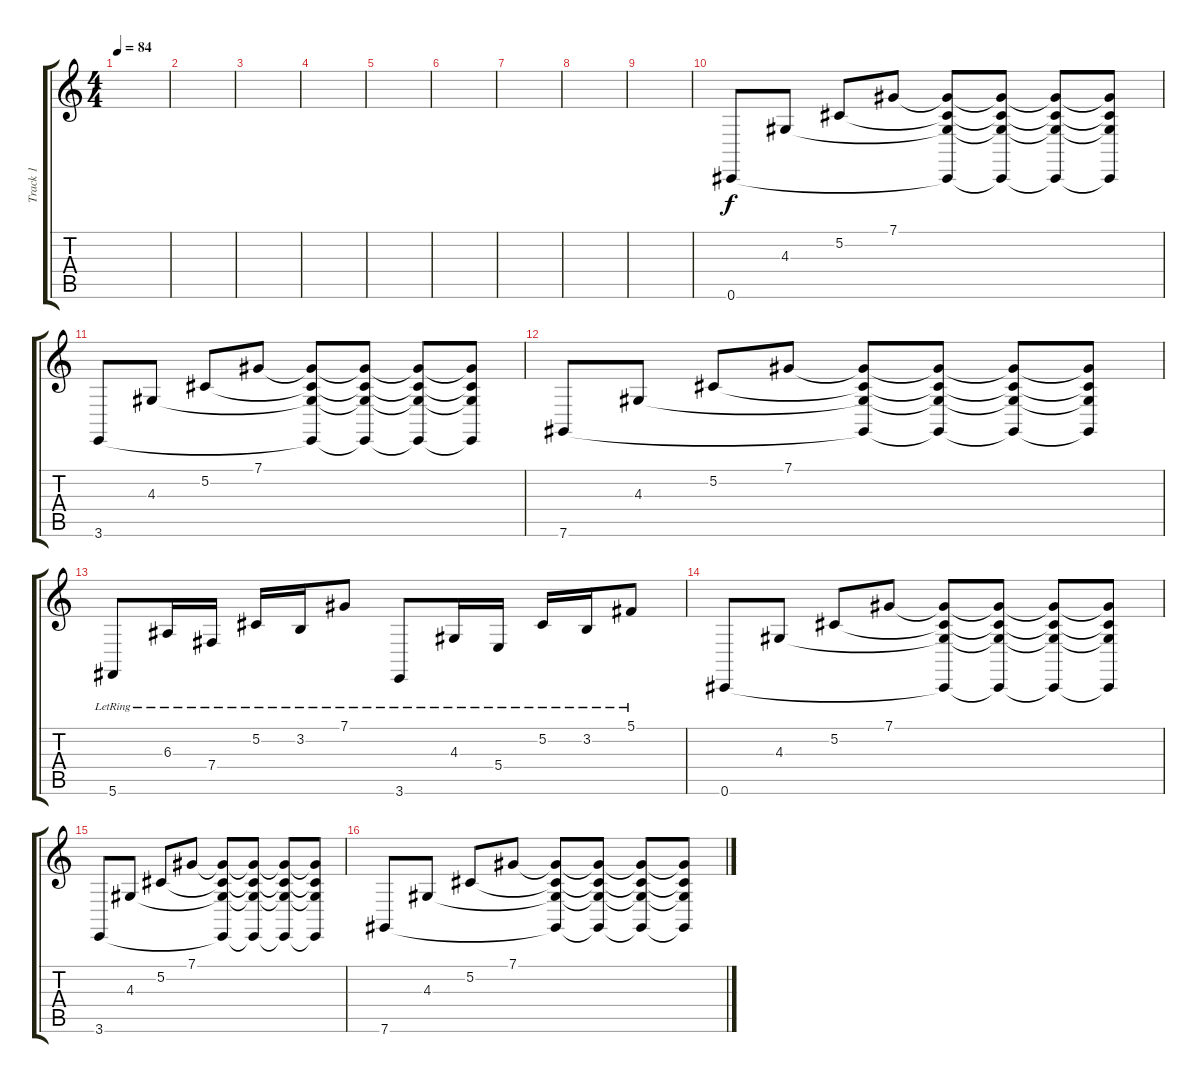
\track ("Track 1" "Track 1") {instrument brightacousticpiano}
\staff {score tabs}
\tuning (Db4 Ab3 E3 B2 Gb2 Db2) {hide}
\ts (4 4)
\tempo 84
\clef g2
\ks c
|
|
|
|
|
|
|
|
|
0.6.8 4.3.8 5.2.8 7.1.8 (7.1{t} 5.2{t} 4.3{t} 0.6{t}).8 (7.1{t} 5.2{t} 4.3{t} 0.6{t}).8 (7.1{t} 5.2{t} 4.3{t} 0.6{t}).8 (7.1{t} 5.2{t} 4.3{t} 0.6{t}).8 |
3.6.8 4.3.8 5.2.8 7.1.8 (7.1{t} 5.2{t} 4.3{t} 3.6{t}).8 (7.1{t} 5.2{t} 4.3{t} 3.6{t}).8 (7.1{t} 5.2{t} 4.3{t} 3.6{t}).8 (7.1{t} 5.2{t} 4.3{t} 3.6{t}).8 |
7.6.8 4.3.8 5.2.8 7.1.8 (7.1{t} 5.2{t} 4.3{t} 7.6{t}).8 (7.1{t} 5.2{t} 4.3{t} 7.6{t}).8 (7.1{t} 5.2{t} 4.3{t} 7.6{t}).8 (7.1{t} 5.2{t} 4.3{t} 7.6{t}).8 |
5.6{lr}.8 6.3{lr}.16 7.4{lr}.16 5.2{lr}.16 3.2{lr}.16 7.1{lr}.8 3.6{lr}.8 4.3{lr}.16 5.4{lr}.16 5.2{lr}.16 3.2{lr}.16 5.1{lr}.8 |
0.6.8 4.3.8 5.2.8 7.1.8 (7.1{t} 5.2{t} 4.3{t} 0.6{t}).8 (7.1{t} 5.2{t} 4.3{t} 0.6{t}).8 (7.1{t} 5.2{t} 4.3{t} 0.6{t}).8 (7.1{t} 5.2{t} 4.3{t} 0.6{t}).8 |
3.6.8 4.3.8 5.2.8 7.1.8 (7.1{t} 5.2{t} 4.3{t} 3.6{t}).8 (7.1{t} 5.2{t} 4.3{t} 3.6{t}).8 (7.1{t} 5.2{t} 4.3{t} 3.6{t}).8 (7.1{t} 5.2{t} 4.3{t} 3.6{t}).8 |
7.6.8 4.3.8 5.2.8 7.1.8 (7.1{t} 5.2{t} 4.3{t} 7.6{t}).8 (7.1{t} 5.2{t} 4.3{t} 7.6{t}).8 (7.1{t} 5.2{t} 4.3{t} 7.6{t}).8 (7.1{t} 5.2{t} 4.3{t} 7.6{t}).8
